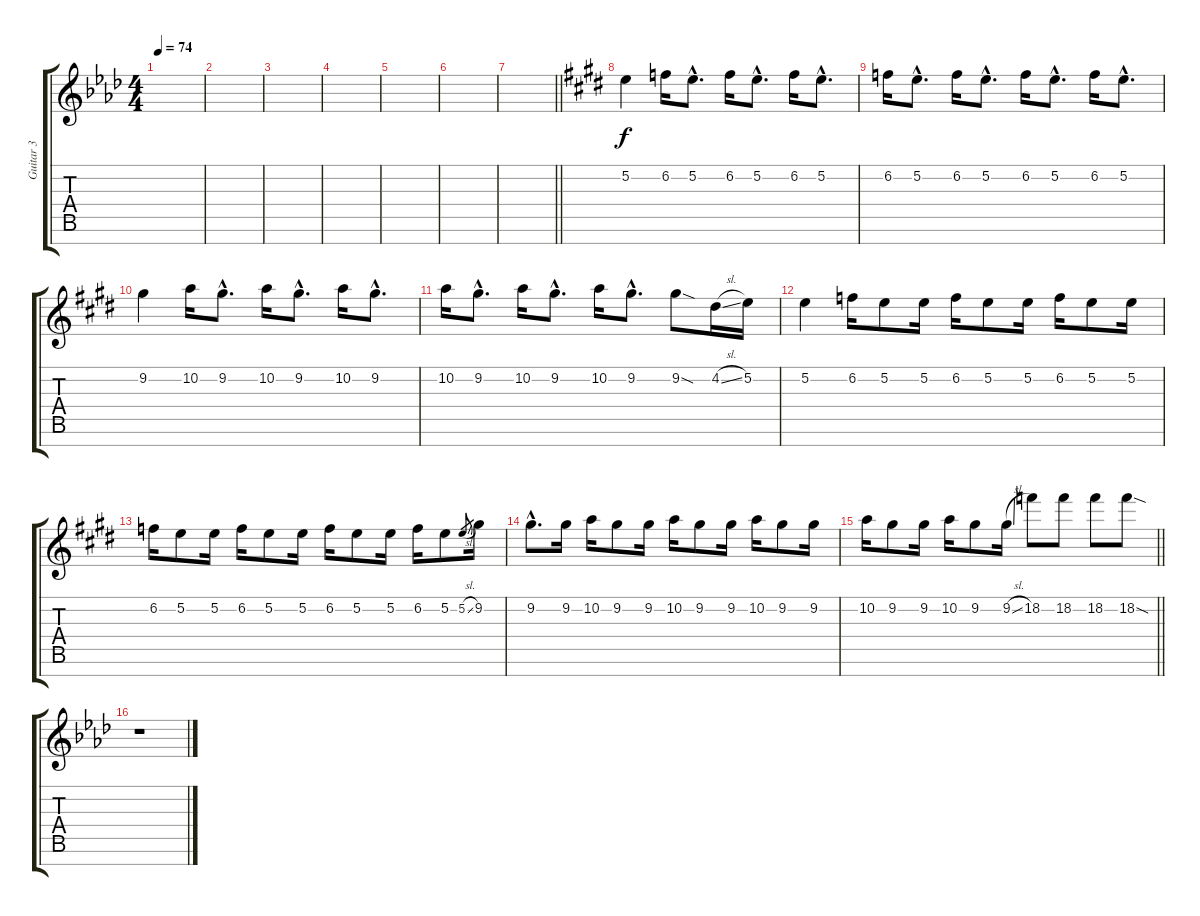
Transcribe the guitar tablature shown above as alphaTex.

\track ("Guitar 3" "Guitar 3") {instrument overdrivenguitar}
\staff {score tabs}
\tuning (E4 B3 G3 D3 A2 E2 B1) {hide}
\ts (4 4)
\tempo 74
\clef g2
\ks fminor
|
|
|
|
|
|
\barLineRight lightlight
|
\ks c#minor
5.2.4 6.2.16 5.2{hac}.8{d} 6.2.16 5.2{hac}.8{d} 6.2.16 5.2{hac}.8{d} |
6.2.16 5.2{hac}.8{d} 6.2.16 5.2{hac}.8{d} 6.2.16 5.2{hac}.8{d} 6.2.16 5.2{hac}.8{d} |
9.2.4 10.2.16 9.2{hac}.8{d} 10.2.16 9.2{hac}.8{d} 10.2.16 9.2{hac}.8{d} |
10.2.16 9.2{hac}.8{d} 10.2.16 9.2{hac}.8{d} 10.2.16 9.2{hac}.8{d} 9.2{sod}.8 4.2{sl}.16 5.2.16 |
5.2.4 6.2.16 5.2.8 5.2.16 6.2.16 5.2.8 5.2.16 6.2.16 5.2.8 5.2.16 |
6.2.16 5.2.8 5.2.16 6.2.16 5.2.8 5.2.16 6.2.16 5.2.8 5.2.16 6.2.16 5.2.8 5.2{sl}.8{gr} 9.2.16 |
9.2{hac}.8{d} 9.2.16 10.2.16 9.2.8 9.2.16 10.2.16 9.2.8 9.2.16 10.2.16 9.2.8 9.2.16 |
\barLineRight lightlight
10.2.16 9.2.8 9.2.16 10.2.16 9.2.8 9.2{sl}.16 18.2.8 18.2.8 18.2.8 18.2{sod}.8 |
\ks fminor
r.1
